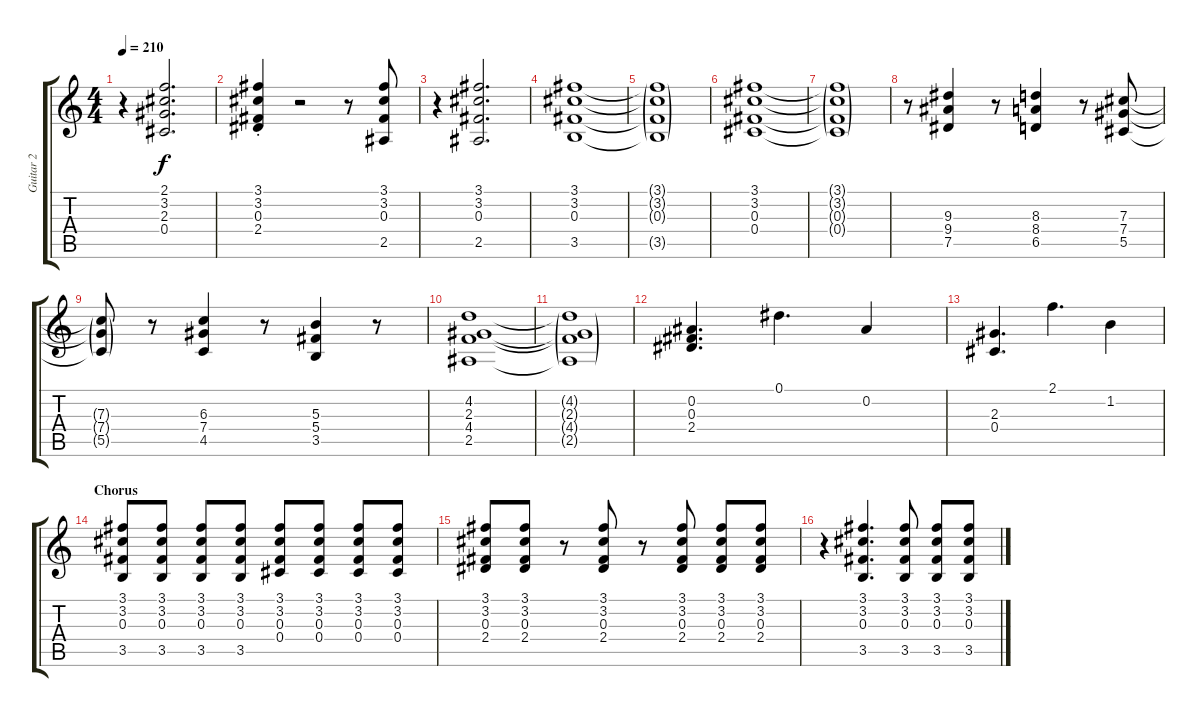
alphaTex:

\track ("Guitar 2" "Guitar 2") {instrument electricguitarclean}
\staff {score tabs}
\tuning (Eb4 Bb3 Gb3 Db3 Ab2 Eb2) {hide}
\ts (4 4)
\tempo 210
\clef g2
\ks c
r.4{dy f} (2.1 3.2 2.3 0.4).2{d} |
(3.1{st} 3.2{st} 0.3{st} 2.4{st}).4 r.2 r.8 (3.1 3.2 0.3 2.5).8 |
r.4 (3.1 3.2 0.3 2.5).2{d} |
(3.1 3.2 0.3 3.5).1 |
(3.1{g t} 3.2{g t} 0.3{g t} 3.5{g t}).1 |
(3.1 3.2 0.3 0.4).1 |
(3.1{g t} 3.2{g t} 0.3{g t} 0.4{g t}).1 |
r.8 (9.3 9.4 7.5).4 r.8 (8.3 8.4 6.5).4 r.8 (7.3 7.4 5.5).8 |
(7.3{g t} 7.4{g t} 5.5{g t}).8 r.8 (6.3 7.4 4.5).4 r.8 (5.3 5.4 3.5).4 r.8 |
(4.2 2.3 4.4 2.5).1 |
(4.2{g t} 2.3{g t} 4.4{g t} 2.5{g t}).1 |
(0.2 0.3 2.4).4{d} 0.1.4{d} 0.2.4 |
(2.3 0.4).4{d} 2.1.4{d} 1.2.4 |
\section ("" "Chorus")
(3.1 3.2 0.3 3.5).8 (3.1 3.2 0.3 3.5).8 (3.1 3.2 0.3 3.5).8 (3.1 3.2 0.3 3.5).8 (3.1 3.2 0.3 0.4).8 (3.1 3.2 0.3 0.4).8 (3.1 3.2 0.3 0.4).8 (3.1 3.2 0.3 0.4).8 |
(3.1 3.2 0.3 2.4).8 (3.1 3.2 0.3 2.4).8 r.8 (3.1 3.2 0.3 2.4).8 r.8 (3.1 3.2 0.3 2.4).8 (3.1 3.2 0.3 2.4).8 (3.1 3.2 0.3 2.4).8 |
r.4 (3.1 3.2 0.3 3.5).4{d} (3.1 3.2 0.3 3.5).8 (3.1 3.2 0.3 3.5).8 (3.1 3.2 0.3 3.5).8
